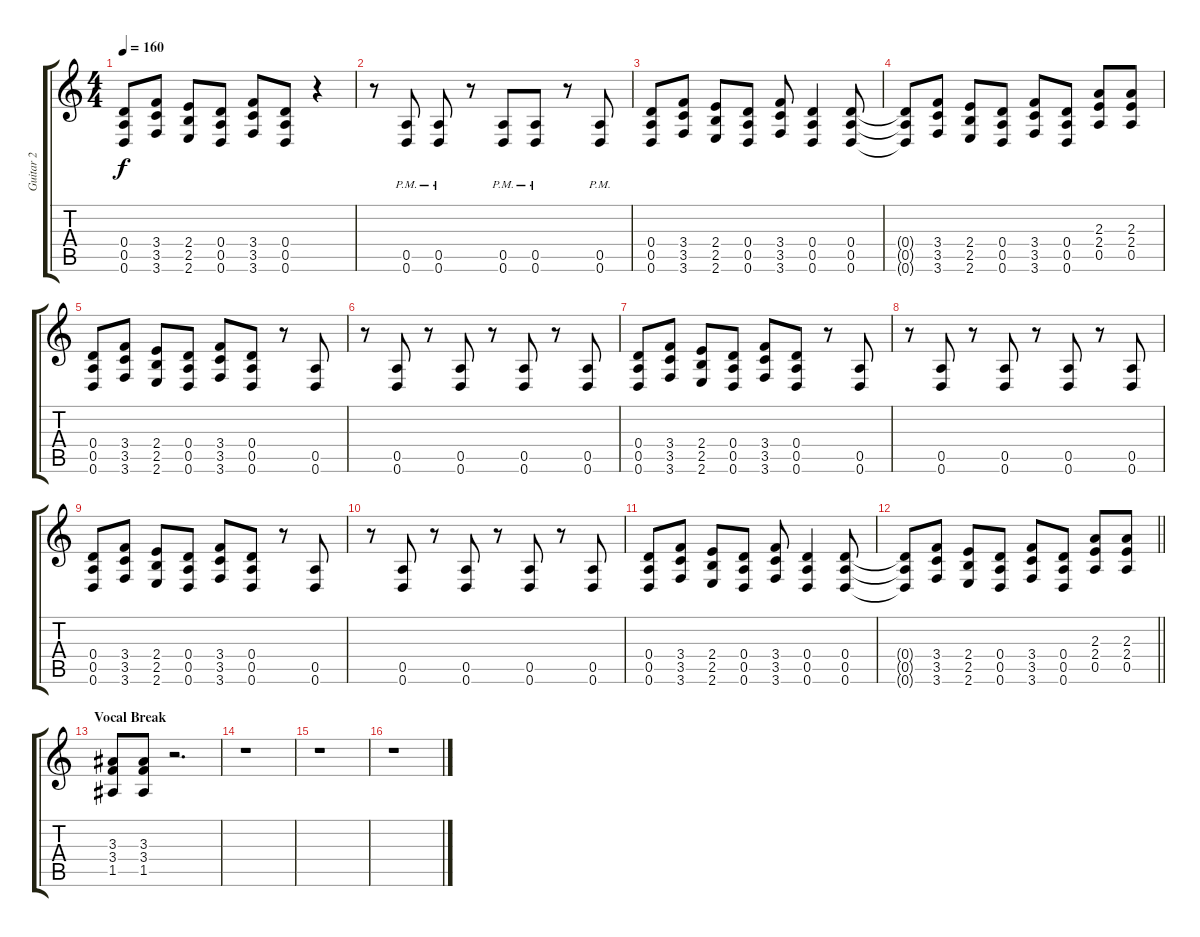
\track ("Guitar 2" "Guitar 2") {instrument distortionguitar}
\staff {score tabs}
\tuning (E4 B3 G3 D3 A2 D2) {hide}
\ts (4 4)
\tempo 160
\clef g2
\ks c
(0.4 0.5 0.6).8{dy f} (3.4 3.5 3.6).8 (2.4 2.5 2.6).8 (0.4 0.5 0.6).8 (3.4 3.5 3.6).8 (0.4 0.5 0.6).8 r.4 |
r.8 (0.5{pm} 0.6{pm}).8 (0.5{pm} 0.6{pm}).8 r.8 (0.5{pm} 0.6{pm}).8 (0.5{pm} 0.6{pm}).8 r.8 (0.5{pm} 0.6{pm}).8 |
(0.4 0.5 0.6).8 (3.4 3.5 3.6).8 (2.4 2.5 2.6).8 (0.4 0.5 0.6).8 (3.4 3.5 3.6).8 (0.4 0.5 0.6).4 (0.4 0.5 0.6).8 |
(0.4{t} 0.5{t} 0.6{t}).8 (3.4 3.5 3.6).8 (2.4 2.5 2.6).8 (0.4 0.5 0.6).8 (3.4 3.5 3.6).8 (0.4 0.5 0.6).8 (2.3 2.4 0.5).8 (2.3 2.4 0.5).8 |
(0.4 0.5 0.6).8 (3.4 3.5 3.6).8 (2.4 2.5 2.6).8 (0.4 0.5 0.6).8 (3.4 3.5 3.6).8 (0.4 0.5 0.6).8 r.8 (0.5 0.6).8 |
r.8 (0.5 0.6).8 r.8 (0.5 0.6).8 r.8 (0.5 0.6).8 r.8 (0.5 0.6).8 |
(0.4 0.5 0.6).8 (3.4 3.5 3.6).8 (2.4 2.5 2.6).8 (0.4 0.5 0.6).8 (3.4 3.5 3.6).8 (0.4 0.5 0.6).8 r.8 (0.5 0.6).8 |
r.8 (0.5 0.6).8 r.8 (0.5 0.6).8 r.8 (0.5 0.6).8 r.8 (0.5 0.6).8 |
(0.4 0.5 0.6).8 (3.4 3.5 3.6).8 (2.4 2.5 2.6).8 (0.4 0.5 0.6).8 (3.4 3.5 3.6).8 (0.4 0.5 0.6).8 r.8 (0.5 0.6).8 |
r.8 (0.5 0.6).8 r.8 (0.5 0.6).8 r.8 (0.5 0.6).8 r.8 (0.5 0.6).8 |
(0.4 0.5 0.6).8 (3.4 3.5 3.6).8 (2.4 2.5 2.6).8 (0.4 0.5 0.6).8 (3.4 3.5 3.6).8 (0.4 0.5 0.6).4 (0.4 0.5 0.6).8 |
\barLineRight lightlight
(0.4{t} 0.5{t} 0.6{t}).8 (3.4 3.5 3.6).8 (2.4 2.5 2.6).8 (0.4 0.5 0.6).8 (3.4 3.5 3.6).8 (0.4 0.5 0.6).8 (2.3 2.4 0.5).8 (2.3 2.4 0.5).8 |
\section ("" "Vocal Break")
(3.3 3.4 1.5).8 (3.3 3.4 1.5).8 r.2{d} |
r.1 |
r.1 |
r.1
